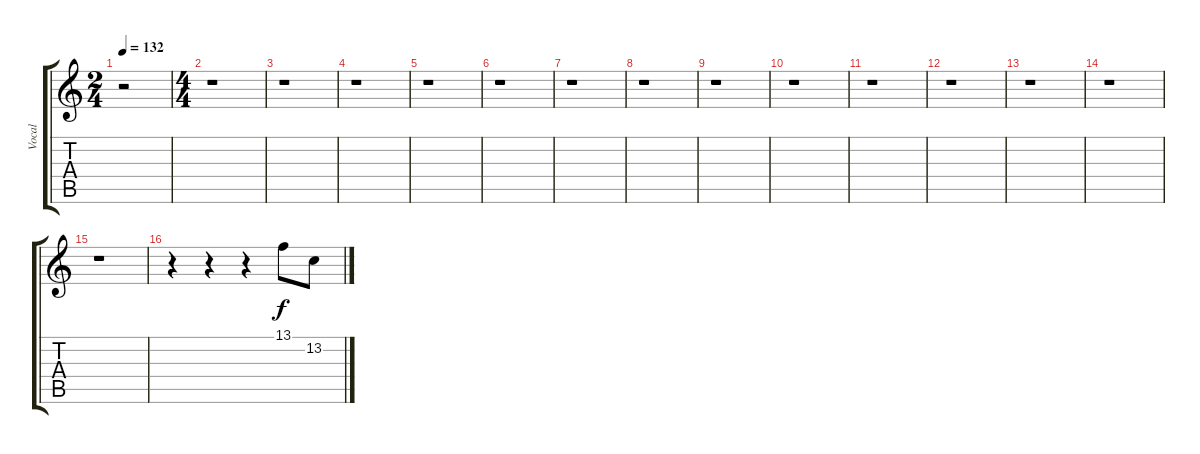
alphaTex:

\track ("Vocal" "Vocal") {instrument baritonesax}
\staff {score tabs}
\tuning (E4 B3 G3 D3 A2 E2) {hide}
\ts (2 4)
\tempo 132
\clef g2
\ks c
r.2{dy f} |
\ts (4 4)
r.1 |
r.1 |
r.1 |
r.1 |
r.1 |
r.1 |
r.1 |
r.1 |
r.1 |
r.1 |
r.1 |
r.1 |
r.1 |
r.1 |
r.4 r.4 r.4 13.1.8 13.2.8
